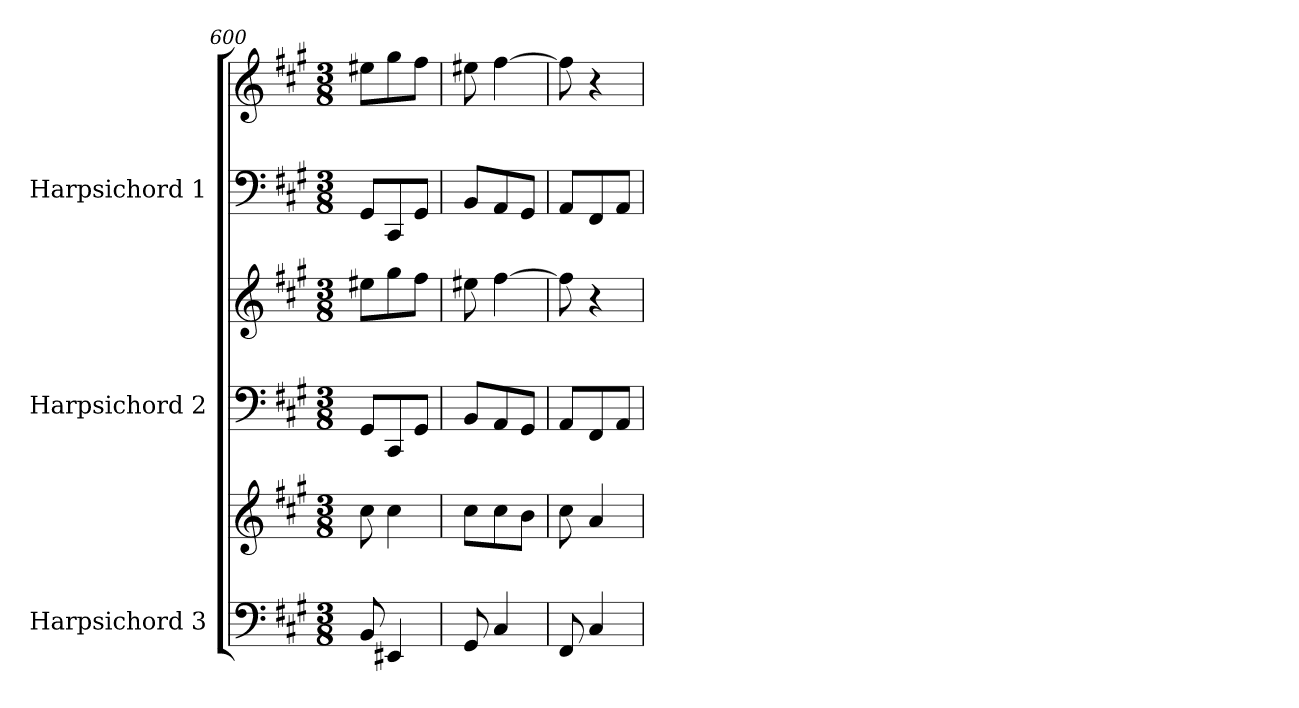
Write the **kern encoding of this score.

**kern	**kern	**kern	**kern	**kern	**kern
*part3	*part3	*part2	*part2	*part1	*part1
*staff6	*staff5	*staff4	*staff3	*staff2	*staff1
*I"Harpsichord 3	*	*I"Harpsichord 2	*	*I"Harpsichord 1	*
*I'Hp	*	*I'Hp	*	*I'Hp	*
*clefF4	*clefG2	*clefF4	*clefG2	*clefF4	*clefG2
*k[f#c#g#]	*k[f#c#g#]	*k[f#c#g#]	*k[f#c#g#]	*k[f#c#g#]	*k[f#c#g#]
*M3/8	*M3/8	*M3/8	*M3/8	*M3/8	*M3/8
=600	=600	=600	=600	=600	=600
8BB/	8cc#\	8GG#/L	8ee#X\L	8GG#/L	8ee#X\L
4EE#X/	4cc#\	8CC#/	8gg#\	8CC#/	8gg#\
.	.	8GG#/J	8ff#\J	8GG#/J	8ff#\J
=601	=601	=601	=601	=601	=601
8GG#/	8cc#\L	8BB/L	8ee#X\	8BB/L	8ee#X\
4C#/	8cc#\	8AA/	[4ff#\	8AA/	[4ff#\
.	8b\J	8GG#/J	.	8GG#/J	.
=602	=602	=602	=602	=602	=602
8FF#/	8cc#\	8AA/L	8ff#\]	8AA/L	8ff#\]
4C#/	4a/	8FF#/	4r	8FF#/	4r
.	.	8AA/J	.	8AA/J	.
=	=	=	=	=	=
*-	*-	*-	*-	*-	*-
